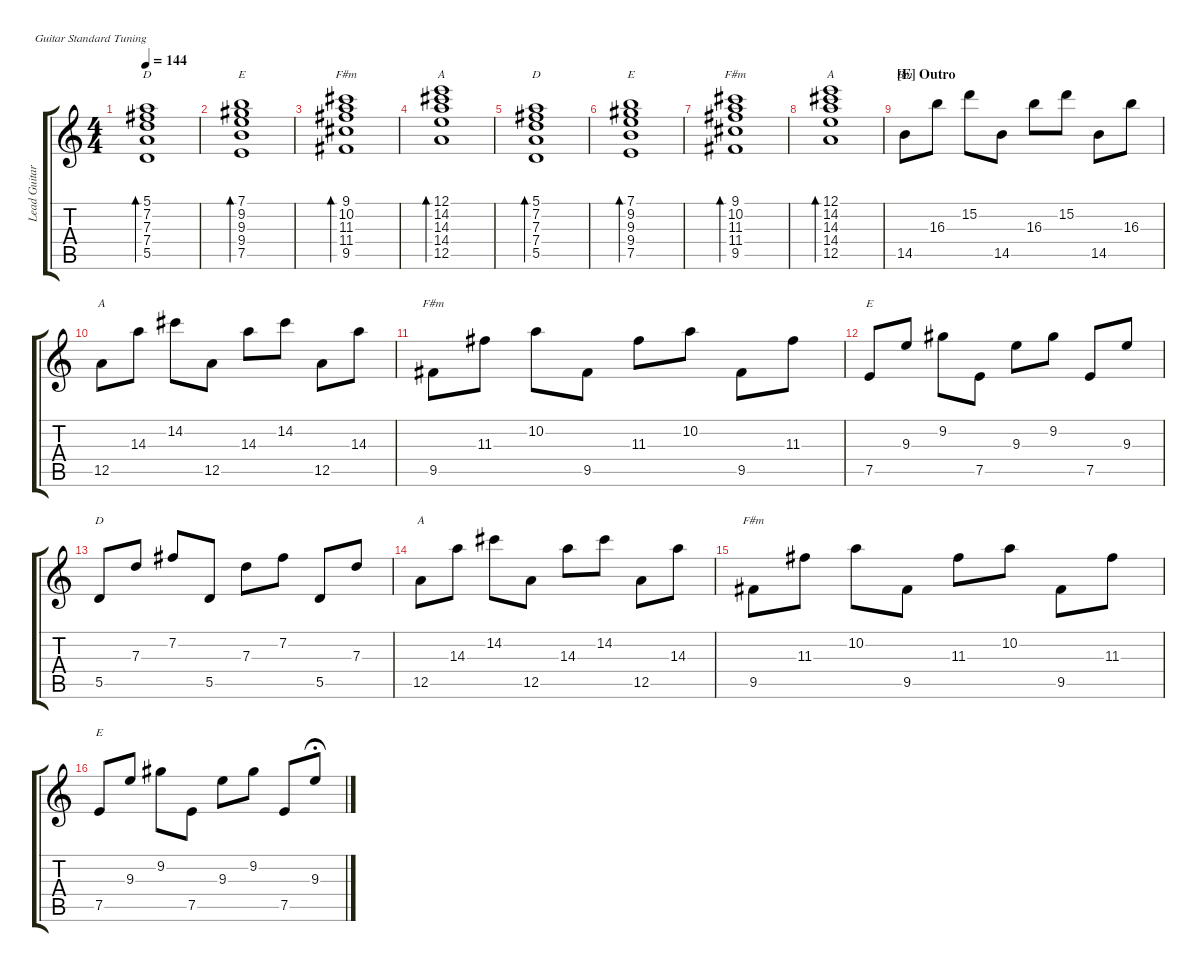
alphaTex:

\defaultSystemsLayout 4
\hideDynamics
\otherSystemsTrackNameOrientation horizontal
\track ("Lead Guitar" "Lead Guitar") {instrument electricguitarclean}
\staff {score tabs}
\tuning (E4 B3 G3 D3 A2 E2)
\chord ("F#m" 9 10 11 11 9 x) {firstfret 9 showdiagram false showfingering false barre 9}
\chord ("E" 7 9 9 9 7 x) {firstfret 7 showdiagram false showfingering false barre 7}
\chord ("D" 5 7 7 7 5 x) {firstfret 5 showdiagram false showfingering false barre 5}
\chord ("A" 12 14 14 14 12 x) {firstfret 12 showdiagram false showfingering false barre 12}
\chord ("Bm" 14 15 16 16 14 x) {firstfret 14 showdiagram false showfingering false barre 14}
\ts (4 4)
\tempo 144
\clef g2
\ks c
(5.1 7.2{acc #} 7.3 7.4 5.5).1{bd 475 ch "D" dy mf beam Down} |
(7.5 9.4 9.3 9.2{acc #} 7.1).1{bd 476 ch "E" beam Down} |
(9.5{acc #} 11.4{acc #} 11.3{acc #} 10.2 9.1{acc #}).1{bd 473 ch "F#m" beam Down} |
(12.5 14.4 14.3 14.2{acc #} 12.1).1{bd 474 ch "A" beam Down} |
(5.1 7.2{acc #} 7.3 7.4 5.5).1{bd 475 ch "D" beam Down} |
(7.5 9.4 9.3 9.2{acc #} 7.1).1{bd 476 ch "E" beam Down} |
(9.5{acc #} 11.4{acc #} 11.3{acc #} 10.2 9.1{acc #}).1{bd 473 ch "F#m" beam Down} |
(12.5 14.4 14.3 14.2{acc #} 12.1).1{bd 474 ch "A" beam Down} |
\section ("E" "Outro")
14.5.8{ch "Bm" beam Down} 16.3.8{beam Down} 15.2.8{beam Down} 14.5.8{beam Down} 16.3.8{beam Down} 15.2.8{beam Down} 14.5.8{beam Down} 16.3.8{beam Down} |
12.5.8{ch "A" beam Down} 14.3.8{beam Down} 14.2{acc #}.8{beam Down} 12.5.8{beam Down} 14.3.8{beam Down} 14.2{acc #}.8{beam Down} 12.5.8{beam Down} 14.3.8{beam Down} |
9.5{acc #}.8{ch "F#m" beam Down} 11.3{acc #}.8{beam Down} 10.2.8{beam Down} 9.5{acc #}.8{beam Down} 11.3{acc #}.8{beam Down} 10.2.8{beam Down} 9.5{acc #}.8{beam Down} 11.3{acc #}.8{beam Down} |
7.5.8{ch "E" beam Up} 9.3.8{beam Up} 9.2{acc #}.8{beam Down} 7.5.8{beam Down} 9.3.8{beam Down} 9.2{acc #}.8{beam Down} 7.5.8{beam Up} 9.3.8{beam Up} |
5.5.8{ch "D" beam Up} 7.3.8{beam Up} 7.2{acc #}.8{beam Up} 5.5.8{beam Up} 7.3.8{beam Down} 7.2{acc #}.8{beam Down} 5.5.8{beam Up} 7.3.8{beam Up} |
12.5.8{ch "A" beam Down} 14.3.8{beam Down} 14.2{acc #}.8{beam Down} 12.5.8{beam Down} 14.3.8{beam Down} 14.2{acc #}.8{beam Down} 12.5.8{beam Down} 14.3.8{beam Down} |
9.5{acc #}.8{ch "F#m" beam Down} 11.3{acc #}.8{beam Down} 10.2.8{beam Down} 9.5{acc #}.8{beam Down} 11.3{acc #}.8{beam Down} 10.2.8{beam Down} 9.5{acc #}.8{beam Down} 11.3{acc #}.8{beam Down} |
7.5.8{ch "E" beam Up} 9.3.8{beam Up} 9.2{acc #}.8{beam Down} 7.5.8{beam Down} 9.3.8{beam Down} 9.2{acc #}.8{beam Down} 7.5.8{beam Up} 9.3.8{fermata (medium 0.5) beam Up}
